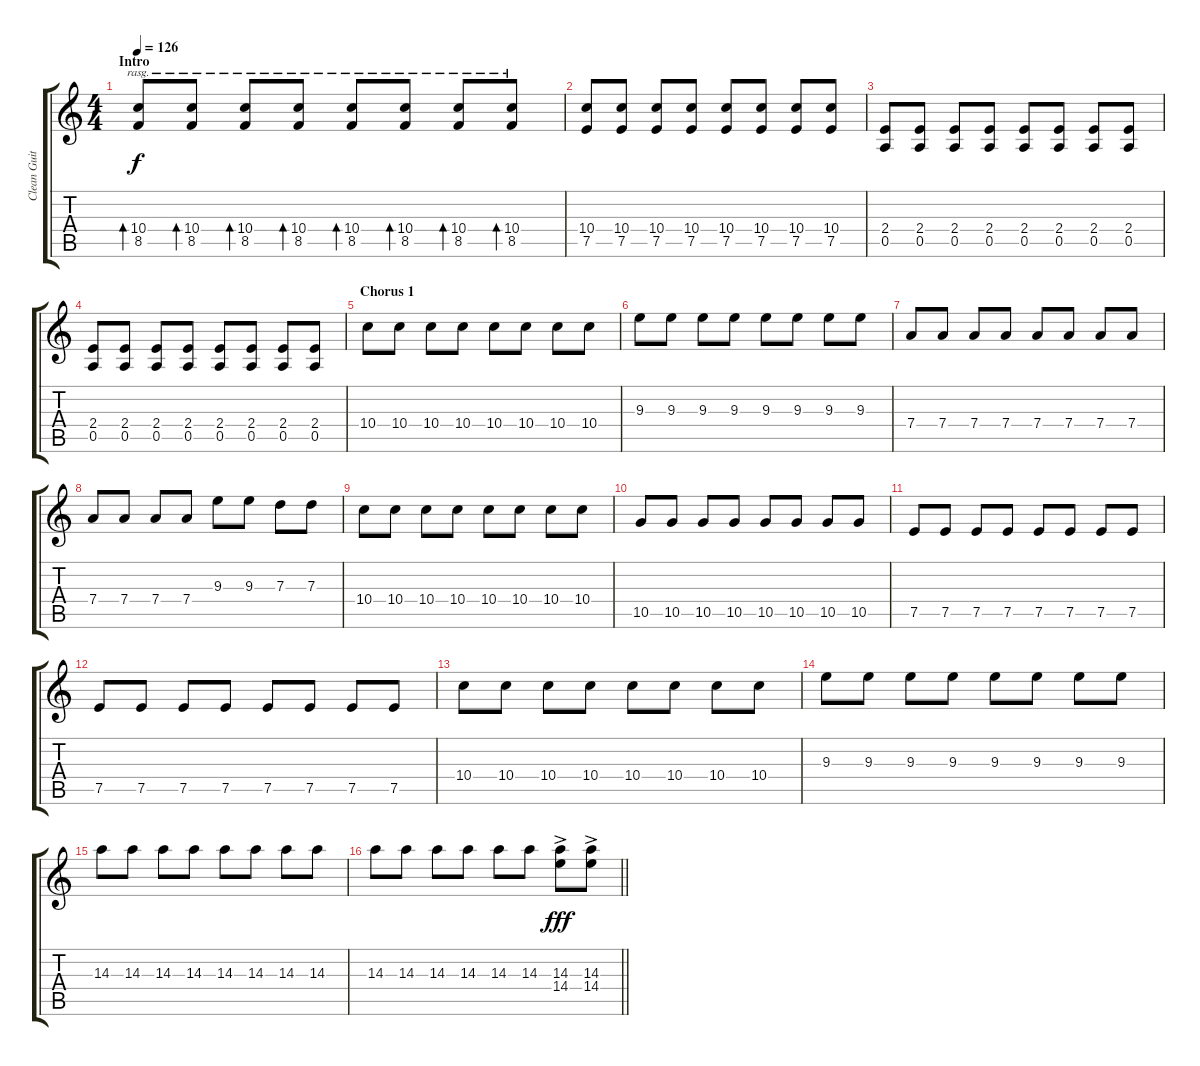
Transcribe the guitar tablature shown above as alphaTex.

\track ("Clean Guitar" "Clean Guit") {instrument electricguitarclean}
\staff {score tabs}
\tuning (E4 B3 G3 D3 A2 E2) {hide}
\ts (4 4)
\section ("" "Intro")
\tempo 126
\clef g2
\ks c
(10.4 8.5).8{bd 120 rasg ii dy f instrument electricguitarclean} (10.4 8.5).8{bd 120 rasg ii} (10.4 8.5).8{bd 120 rasg ii} (10.4 8.5).8{bd 120 rasg ii} (10.4 8.5).8{bd 120 rasg ii} (10.4 8.5).8{bd 120 rasg ii} (10.4 8.5).8{bd 120 rasg ii} (10.4 8.5).8{bd 120 rasg ii} |
(10.4 7.5).8 (10.4 7.5).8 (10.4 7.5).8 (10.4 7.5).8 (10.4 7.5).8 (10.4 7.5).8 (10.4 7.5).8 (10.4 7.5).8 |
(2.4 0.5).8 (2.4 0.5).8 (2.4 0.5).8 (2.4 0.5).8 (2.4 0.5).8 (2.4 0.5).8 (2.4 0.5).8 (2.4 0.5).8 |
(2.4 0.5).8 (2.4 0.5).8 (2.4 0.5).8 (2.4 0.5).8 (2.4 0.5).8 (2.4 0.5).8 (2.4 0.5).8 (2.4 0.5).8 |
\section ("" "Chorus 1")
10.4.8 10.4.8 10.4.8 10.4.8 10.4.8 10.4.8 10.4.8 10.4.8 |
9.3.8 9.3.8 9.3.8 9.3.8 9.3.8 9.3.8 9.3.8 9.3.8 |
7.4.8 7.4.8 7.4.8 7.4.8 7.4.8 7.4.8 7.4.8 7.4.8 |
7.4.8 7.4.8 7.4.8 7.4.8 9.3.8 9.3.8 7.3.8 7.3.8 |
10.4.8 10.4.8 10.4.8 10.4.8 10.4.8 10.4.8 10.4.8 10.4.8 |
10.5.8 10.5.8 10.5.8 10.5.8 10.5.8 10.5.8 10.5.8 10.5.8 |
7.5.8 7.5.8 7.5.8 7.5.8 7.5.8 7.5.8 7.5.8 7.5.8 |
7.5.8 7.5.8 7.5.8 7.5.8 7.5.8 7.5.8 7.5.8 7.5.8 |
10.4.8 10.4.8 10.4.8 10.4.8 10.4.8 10.4.8 10.4.8 10.4.8 |
9.3.8 9.3.8 9.3.8 9.3.8 9.3.8 9.3.8 9.3.8 9.3.8 |
14.3.8 14.3.8 14.3.8 14.3.8 14.3.8 14.3.8 14.3.8 14.3.8 |
\barLineRight lightlight
14.3.8 14.3.8 14.3.8 14.3.8 14.3.8 14.3.8 (14.3 14.4{ac}).8{dy fff} (14.3 14.4{ac}).8
